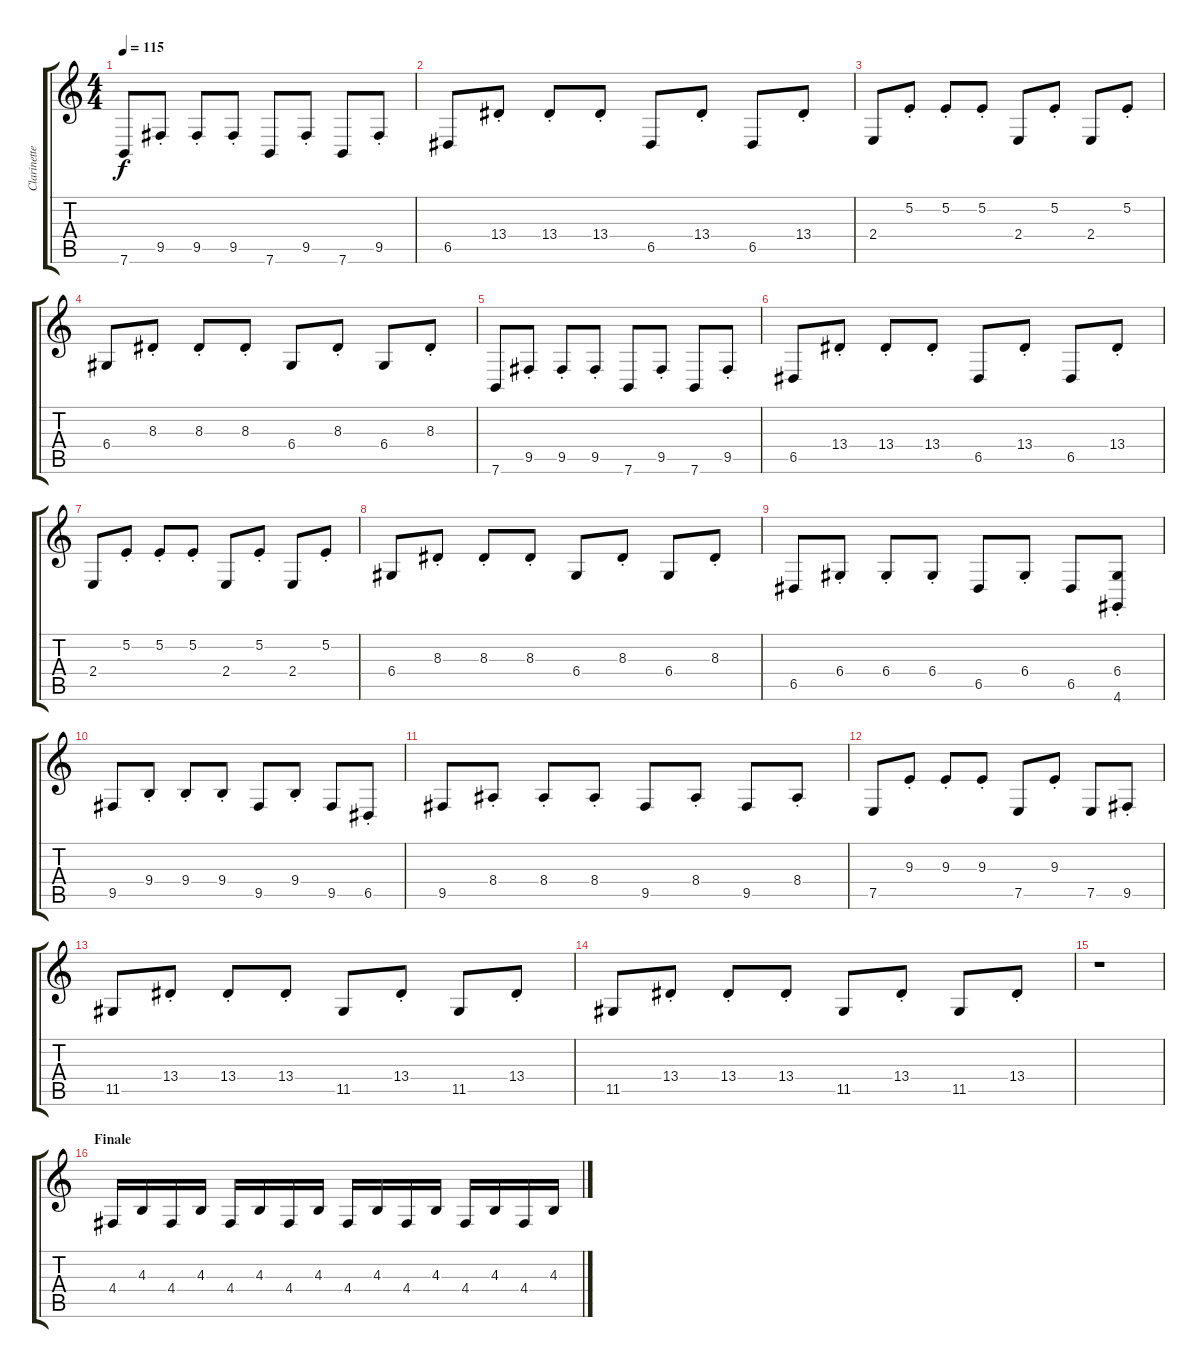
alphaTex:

\track ("Clarinettes" "Clarinette") {instrument clarinet}
\staff {score tabs}
\tuning (E4 B3 G3 D3 A2 E2) {hide}
\ts (4 4)
\section ("" " ")
\tempo 115
\clef g2
\ks c
7.6.8{dy f} 9.5{st}.8 9.5{st}.8 9.5{st}.8 7.6.8 9.5{st}.8 7.6.8 9.5{st}.8 |
6.5.8 13.4{st}.8 13.4{st}.8 13.4{st}.8 6.5.8 13.4{st}.8 6.5.8 13.4{st}.8 |
2.4.8 5.2{st}.8 5.2{st}.8 5.2{st}.8 2.4.8 5.2{st}.8 2.4.8 5.2{st}.8 |
6.4.8 8.3{st}.8 8.3{st}.8 8.3{st}.8 6.4.8 8.3{st}.8 6.4.8 8.3{st}.8 |
7.6.8 9.5{st}.8 9.5{st}.8 9.5{st}.8 7.6.8 9.5{st}.8 7.6.8 9.5{st}.8 |
6.5.8 13.4{st}.8 13.4{st}.8 13.4{st}.8 6.5.8 13.4{st}.8 6.5.8 13.4{st}.8 |
2.4.8 5.2{st}.8 5.2{st}.8 5.2{st}.8 2.4.8 5.2{st}.8 2.4.8 5.2{st}.8 |
6.4.8 8.3{st}.8 8.3{st}.8 8.3{st}.8 6.4.8 8.3{st}.8 6.4.8 8.3{st}.8 |
6.5.8 6.4{st}.8 6.4{st}.8 6.4{st}.8 6.5.8 6.4{st}.8 6.5.8 (6.4{st} 4.6{st}).8 |
9.5.8 9.4{st}.8 9.4{st}.8 9.4{st}.8 9.5.8 9.4{st}.8 9.5.8 6.5{st}.8 |
9.5.8 8.4{st}.8 8.4{st}.8 8.4{st}.8 9.5.8 8.4{st}.8 9.5.8 8.4{st}.8 |
7.5.8 9.3{st}.8 9.3{st}.8 9.3{st}.8 7.5.8 9.3{st}.8 7.5.8 9.5{st}.8 |
11.5.8 13.4{st}.8 13.4{st}.8 13.4{st}.8 11.5.8 13.4{st}.8 11.5.8 13.4{st}.8 |
11.5.8 13.4{st}.8 13.4{st}.8 13.4{st}.8 11.5.8 13.4{st}.8 11.5.8 13.4{st}.8 |
r.1 |
\section ("" "Finale")
4.4.16 4.3.16 4.4.16 4.3.16 4.4.16 4.3.16 4.4.16 4.3.16 4.4.16 4.3.16 4.4.16 4.3.16 4.4.16 4.3.16 4.4.16 4.3.16
